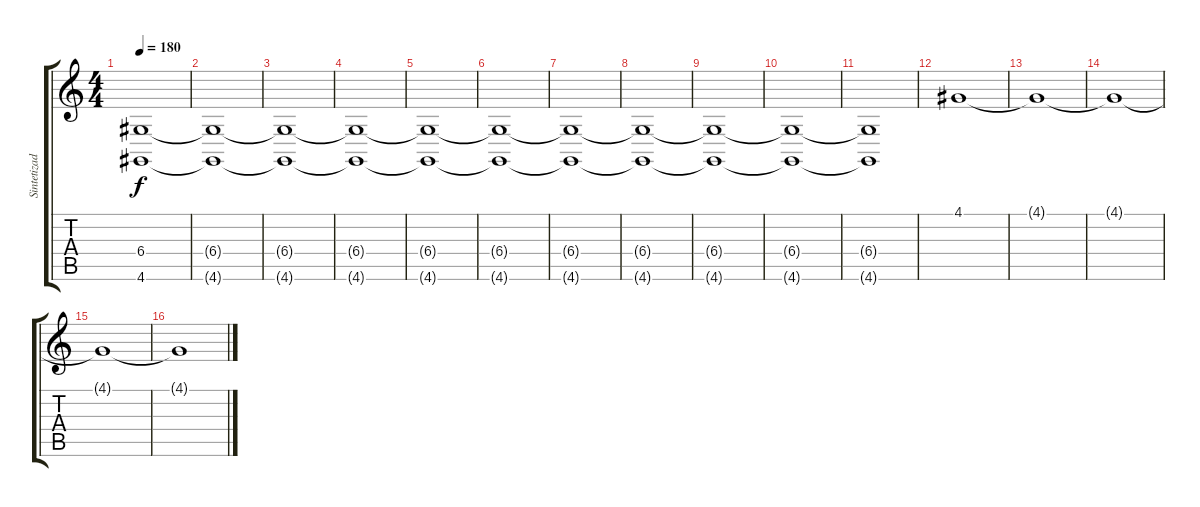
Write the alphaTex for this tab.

\track ("Sintetizador 7" "Sintetizad") {instrument drawbarorgan}
\staff {score tabs}
\tuning (E4 B3 G3 D3 A2 E2) {hide}
\ts (4 4)
\tempo 180
\clef g2
\ks c
(6.4{t} 4.6{t}).1{dy f} |
(6.4{t} 4.6{t}).1 |
(6.4{t} 4.6{t}).1 |
(6.4{t} 4.6{t}).1 |
(6.4{t} 4.6{t}).1 |
(6.4{t} 4.6{t}).1 |
(6.4{t} 4.6{t}).1 |
(6.4{t} 4.6{t}).1 |
(6.4{t} 4.6{t}).1 |
(6.4{t} 4.6{t}).1 |
(6.4{t} 4.6{t}).1 |
4.1.1 |
4.1{t}.1 |
4.1{t}.1 |
4.1{t}.1 |
4.1{t}.1
